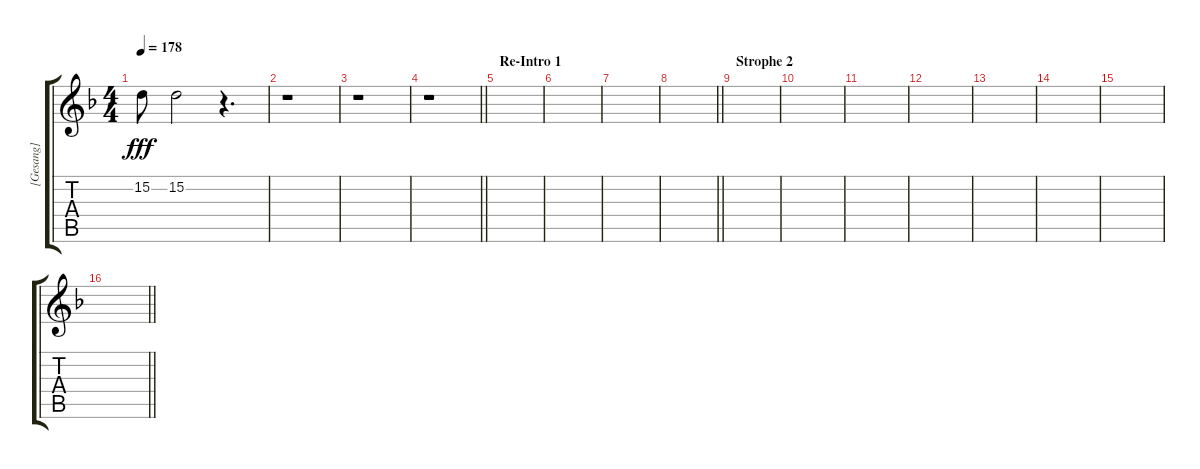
\track ("[Gesang]" "[Gesang]") {instrument baritonesax}
\staff {score tabs}
\tuning (E4 B3 G3 D3 A2 E2) {hide}
\ts (4 4)
\tempo 178
\clef g2
\ks dminor
15.2{t}.8{dy fff} 15.2.2 r.4{d} |
r.1 |
r.1 |
\barLineRight lightlight
r.1 |
\section ("" "Re-Intro 1")
|
|
|
\barLineRight lightlight
|
\section ("" "Strophe 2")
|
|
|
|
|
|
|
\barLineRight lightlight
